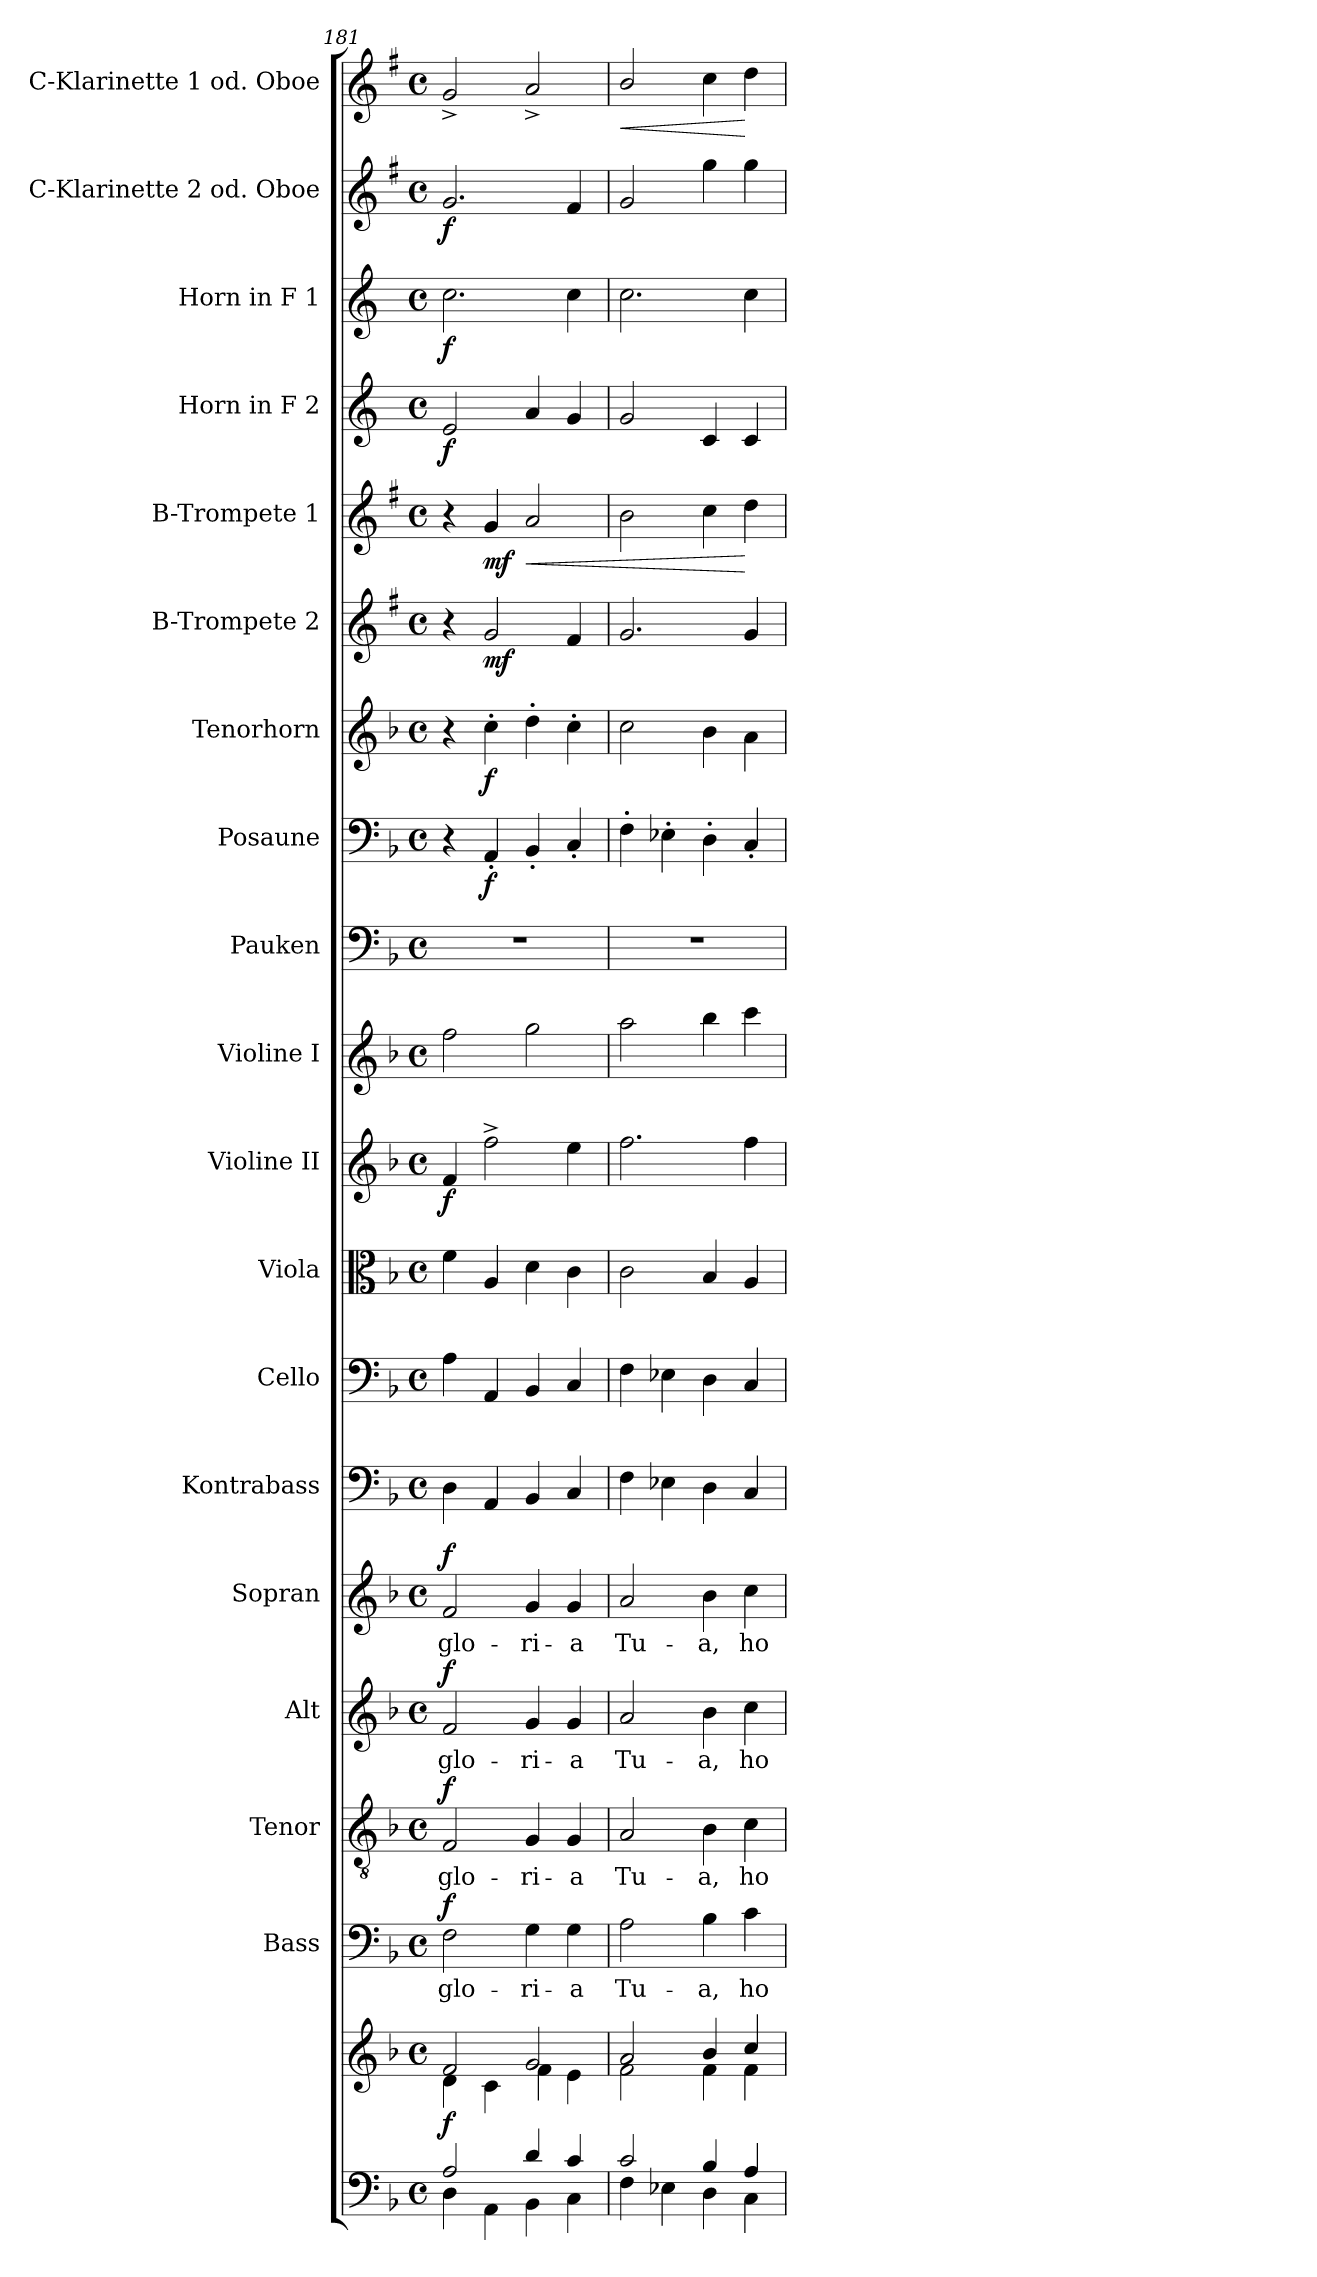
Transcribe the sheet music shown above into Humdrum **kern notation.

**kern	**kern	**dynam	**kern	**text	**dynam	**kern	**text	**dynam	**kern	**text	**dynam	**kern	**text	**dynam	**kern	**kern	**kern	**kern	**dynam	**kern	**kern	**kern	**dynam	**kern	**dynam	**kern	**dynam	**kern	**dynam	**kern	**dynam	**kern	**dynam	**kern	**dynam	**kern	**dynam
*part19	*part19	*part19	*part18	*part18	*part18	*part17	*part17	*part17	*part16	*part16	*part16	*part15	*part15	*part15	*part14	*part13	*part12	*part11	*part11	*part10	*part9	*part8	*part8	*part7	*part7	*part6	*part6	*part5	*part5	*part4	*part4	*part3	*part3	*part2	*part2	*part1	*part1
*staff20	*staff19	*staff19/20	*staff18	*staff18	*staff18	*staff17	*staff17	*staff17	*staff16	*staff16	*staff16	*staff15	*staff15	*staff15	*staff14	*staff13	*staff12	*staff11	*staff11	*staff10	*staff9	*staff8	*staff8	*staff7	*staff7	*staff6	*staff6	*staff5	*staff5	*staff4	*staff4	*staff3	*staff3	*staff2	*staff2	*staff1	*staff1
*	*	*	*I"Bass	*	*	*I"Tenor	*	*	*I"Alt	*	*	*I"Sopran	*	*	*I"Kontrabass	*I"Cello	*I"Viola	*I"Violine II	*	*I"Violine I	*I"Pauken	*I"Posaune	*	*I"Tenorhorn	*	*I"B-Trompete 2	*	*I"B-Trompete 1	*	*I"Horn in F 2	*	*I"Horn in F 1	*	*I"C-Klarinette 2 od. Oboe	*	*I"C-Klarinette 1 od. Oboe	*
*	*	*	*I'B.	*	*	*I'T.	*	*	*I'A.	*	*	*I'S.	*	*	*I'Kb.	*	*I'Vla.	*I'Vl. II	*	*I'Vl. I	*I'Pk.	*I'Pos.	*	*I'T. Hrn.	*	*I'B Trp. 2	*	*I'B Trp. 1	*	*	*	*	*	*I'C Kl. 2	*	*I'C Kl. 1	*
!!LO:PB:g=z
*clefF4	*clefG2	*	*clefF4	*	*	*clefGv2	*	*	*clefG2	*	*	*clefG2	*	*	*clefF4	*clefF4	*clefC3	*clefG2	*	*clefG2	*clefF4	*clefF4	*	*clefG2	*	*clefG2	*	*clefG2	*	*clefG2	*	*clefG2	*	*clefG2	*	*clefG2	*
*	*	*	*	*	*	*	*	*	*	*	*	*	*	*	*ITrd7c12	*	*	*	*	*	*	*	*	*ITrd8c14	*	*ITrd1c2	*	*ITrd1c2	*	*ITrd4c7	*	*ITrd4c7	*	*ITrd1c2	*	*ITrd1c2	*
*k[b-]	*k[b-]	*	*k[b-]	*	*	*k[b-]	*	*	*k[b-]	*	*	*k[b-]	*	*	*k[b-]	*k[b-]	*k[b-]	*k[b-]	*	*k[b-]	*k[b-]	*k[b-]	*	*k[b-]	*	*k[b-]	*	*k[b-]	*	*k[b-]	*	*k[b-]	*	*k[b-]	*	*k[b-]	*
*F:	*F:	*	*F:	*	*	*F:	*	*	*F:	*	*	*F:	*	*	*F:	*F:	*F:	*F:	*	*F:	*F:	*F:	*	*F:	*	*F:	*	*F:	*	*F:	*	*F:	*	*F:	*	*F:	*
*M4/4	*M4/4	*	*M4/4	*	*	*M4/4	*	*	*M4/4	*	*	*M4/4	*	*	*M4/4	*M4/4	*M4/4	*M4/4	*	*M4/4	*M4/4	*M4/4	*	*M4/4	*	*M4/4	*	*M4/4	*	*M4/4	*	*M4/4	*	*M4/4	*	*M4/4	*
*met(c)	*met(c)	*	*met(c)	*	*	*met(c)	*	*	*met(c)	*	*	*met(c)	*	*	*met(c)	*met(c)	*met(c)	*met(c)	*	*met(c)	*met(c)	*met(c)	*	*met(c)	*	*met(c)	*	*met(c)	*	*met(c)	*	*met(c)	*	*met(c)	*	*met(c)	*
=181	=181	=181	=181	=181	=181	=181	=181	=181	=181	=181	=181	=181	=181	=181	=181	=181	=181	=181	=181	=181	=181	=181	=181	=181	=181	=181	=181	=181	=181	=181	=181	=181	=181	=181	=181	=181	=181
*^	*^	*	*	*	*	*	*	*	*	*	*	*	*	*	*	*	*	*	*	*	*	*	*	*	*	*	*	*	*	*	*	*	*	*	*	*	*
!	!	!	!	!LO:DY:b	!	!LO:LY:b	!LO:DY:a	!	!LO:LY:b	!LO:DY:a	!	!LO:LY:b	!LO:DY:a	!	!LO:LY:b	!LO:DY:a	!	!	!	!	!LO:DY:b	!	!	!	!	!	!	!	!	!	!	!	!LO:DY:b	!	!LO:DY:b	!	!LO:DY:b	!	!
2A/	4D\	2f/	4d\	f	2F\	glo-	f	2F/	glo-	f	2f/	glo-	f	2f/	glo-	f	4DD\	4A\	4f\	4f/	f	2ff\	1r	4r	.	4r	.	4r	.	4r	.	2A/	f	2.f\	f	2.f/	f	2f^</	.
!	!	!	!	!	!	!	!	!	!	!	!	!	!	!	!	!	!	!	!	!	!	!	!	!	!LO:DY:b	!	!LO:DY:b	!	!LO:DY:b	!	!LO:DY:b	!	!	!	!	!	!	!	!
.	4AA\	.	4c\	.	.	.	.	.	.	.	.	.	.	.	.	.	4AAA/	4AA/	4A/	2ff^>\	.	.	.	4AA'</	f	4c'>\	f	2f/	mf	4f/	mf	.	.	.	.	.	.	.	.
!	!	!	!	!	!	!LO:LY:b	!	!	!LO:LY:b	!	!	!LO:LY:b	!	!	!LO:LY:b	!	!	!	!	!	!	!	!	!	!	!	!	!	!	!	!LO:HP:b	!	!	!	!	!	!	!	!
4d/	4BB-\	2g/	4f\	.	4G\	-ri-	.	4G/	-ri-	.	4g/	-ri-	.	4g/	-ri-	.	4BBB-/	4BB-/	4d\	.	.	2gg\	.	4BB-'</	.	4d'>\	.	.	.	2g/	<	4d/	.	.	.	.	.	2g^</	.
!	!	!	!	!	!	!LO:LY:b	!	!	!LO:LY:b	!	!	!LO:LY:b	!	!	!LO:LY:b	!	!	!	!	!	!	!	!	!	!	!	!	!	!	!	!	!	!	!	!	!	!	!	!
4c/	4C\	.	4e\	.	4G\	-a	.	4G/	-a	.	4g/	-a	.	4g/	-a	.	4CC/	4C/	4c\	4ee\	.	.	.	4C'</	.	4c'>\	.	4e/	.	.	.	4c/	.	4f\	.	4e/	.	.	.
=182	=182	=182	=182	=182	=182	=182	=182	=182	=182	=182	=182	=182	=182	=182	=182	=182	=182	=182	=182	=182	=182	=182	=182	=182	=182	=182	=182	=182	=182	=182	=182	=182	=182	=182	=182	=182	=182	=182	=182
!	!	!	!	!	!	!LO:LY:b	!	!	!LO:LY:b	!	!	!LO:LY:b	!	!	!LO:LY:b	!	!	!	!	!	!	!	!	!	!	!	!	!	!	!	!	!	!	!	!	!	!	!	!LO:HP:b
2c/	4F\	2a/	2f\	.	2A\	Tu-	.	2A/	Tu-	.	2a/	Tu-	.	2a/	Tu-	.	4FF\	4F\	2c\	2.ff\	.	2aa\	1r	4F'>\	.	2c\	.	2.f/	.	2a\	.	2c/	.	2.f\	.	2f/	.	2a/	<
.	4E-X\	.	.	.	.	.	.	.	.	.	.	.	.	.	.	.	4EE-X\	4E-X\	.	.	.	.	.	4E-X'>\	.	.	.	.	.	.	.	.	.	.	.	.	.	.	.
!	!	!	!	!	!	!LO:LY:b	!	!	!LO:LY:b	!	!	!LO:LY:b	!	!	!LO:LY:b	!	!	!	!	!	!	!	!	!	!	!	!	!	!	!	!	!	!	!	!	!	!	!	!
4B-/	4D\	4b-/	4f\	.	4B-\	-a,	.	4B-\	-a,	.	4b-\	-a,	.	4b-\	-a,	.	4DD\	4D\	4B-/	.	.	4bb-\	.	4D'>\	.	4B-\	.	.	.	4b-\	.	4F/	.	.	.	4ff\	.	4b-\	.
!	!	!	!	!	!	!LO:LY:b	!	!	!LO:LY:b	!	!	!LO:LY:b	!	!	!LO:LY:b	!	!	!	!	!	!	!	!	!	!	!	!	!	!	!	!	!	!	!	!	!	!	!	!
4A/	4C\	4cc/	4f\	.	4c\	ho-	.	4c\	ho-	.	4cc\	ho-	.	4cc\	ho-	.	4CC/	4C/	4A/	4ff\	.	4ccc\	.	4C'</	.	4A\	.	4f/	.	4cc\	[	4F/	.	4f\	.	4ff\	.	4cc\	[
*v	*v	*	*	*	*	*	*	*	*	*	*	*	*	*	*	*	*	*	*	*	*	*	*	*	*	*	*	*	*	*	*	*	*	*	*	*	*	*	*
*	*v	*v	*	*	*	*	*	*	*	*	*	*	*	*	*	*	*	*	*	*	*	*	*	*	*	*	*	*	*	*	*	*	*	*	*	*	*	*
=	=	=	=	=	=	=	=	=	=	=	=	=	=	=	=	=	=	=	=	=	=	=	=	=	=	=	=	=	=	=	=	=	=	=	=	=	=
*-	*-	*-	*-	*-	*-	*-	*-	*-	*-	*-	*-	*-	*-	*-	*-	*-	*-	*-	*-	*-	*-	*-	*-	*-	*-	*-	*-	*-	*-	*-	*-	*-	*-	*-	*-	*-	*-
